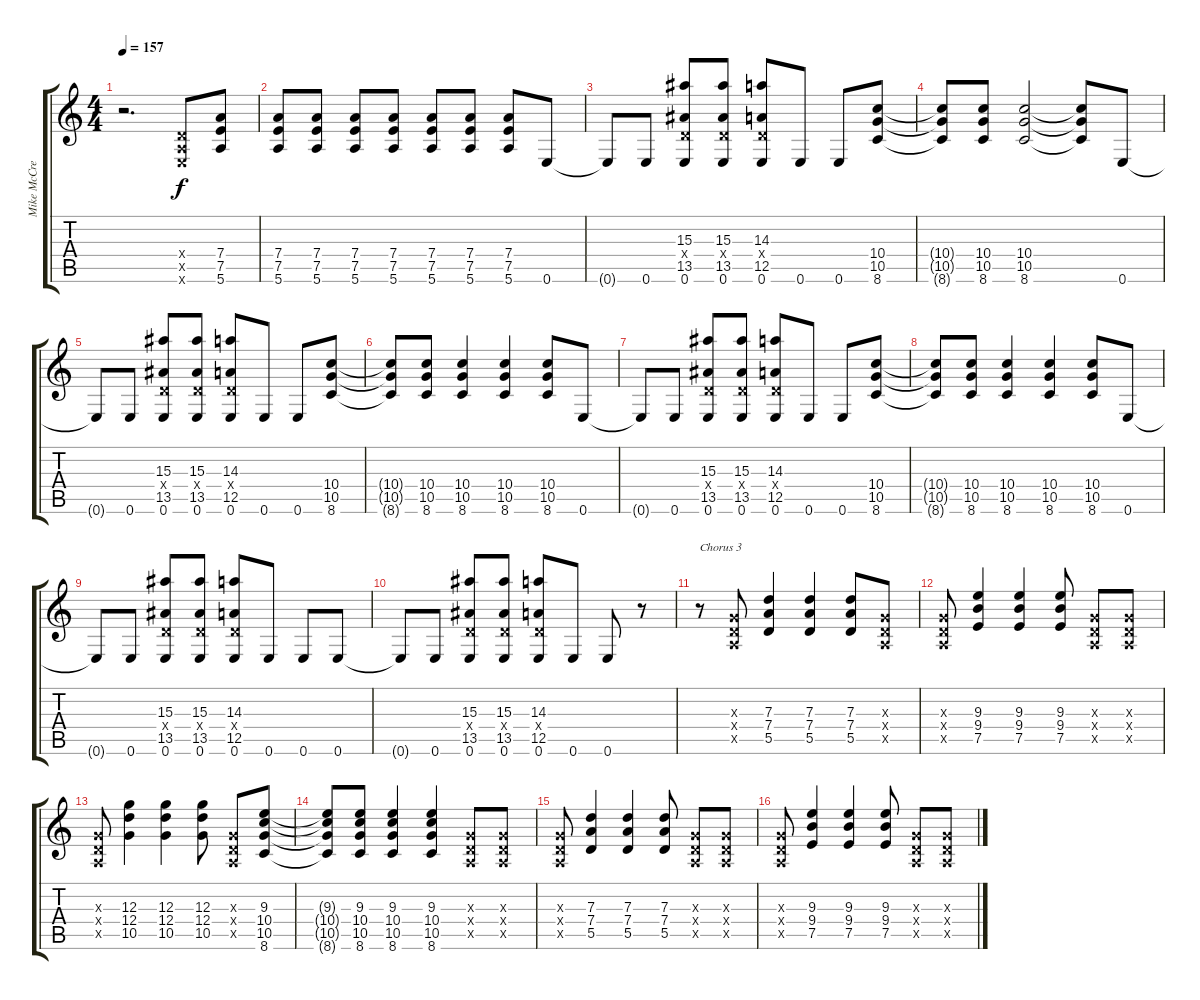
\track ("Mike McCready" "Mike McCre") {instrument overdrivenguitar}
\staff {score tabs}
\tuning (E4 B3 G3 D3 A2 E2) {hide}
\ts (4 4)
\tempo 157
\clef g2
\ks c
r.2{d dy f} (0.4{x} 0.5{x} 0.6{x}).8 (7.4 7.5 5.6).8 |
(7.4 7.5 5.6).8 (7.4 7.5 5.6).8 (7.4 7.5 5.6).8 (7.4 7.5 5.6).8 (7.4 7.5 5.6).8 (7.4 7.5 5.6).8 (7.4 7.5 5.6).8 0.6.8 |
0.6{t}.8 0.6.8 (15.3 0.4{x} 13.5 0.6).8 (15.3 0.4{x} 13.5 0.6).8 (14.3 0.4{x} 12.5 0.6).8 0.6.8 0.6.8 (10.4 10.5 8.6).8 |
(10.4{t} 10.5{t} 8.6{t}).8 (10.4 10.5 8.6).8 (10.4 10.5 8.6).2 (10.4{t} 10.5{t} 8.6{t}).8 0.6.8 |
0.6{t}.8 0.6.8 (15.3 0.4{x} 13.5 0.6).8 (15.3 0.4{x} 13.5 0.6).8 (14.3 0.4{x} 12.5 0.6).8 0.6.8 0.6.8 (10.4 10.5 8.6).8 |
(10.4{t} 10.5{t} 8.6{t}).8 (10.4 10.5 8.6).8 (10.4 10.5 8.6).4 (10.4 10.5 8.6).4 (10.4 10.5 8.6).8 0.6.8 |
0.6{t}.8 0.6.8 (15.3 0.4{x} 13.5 0.6).8 (15.3 0.4{x} 13.5 0.6).8 (14.3 0.4{x} 12.5 0.6).8 0.6.8 0.6.8 (10.4 10.5 8.6).8 |
(10.4{t} 10.5{t} 8.6{t}).8 (10.4 10.5 8.6).8 (10.4 10.5 8.6).4 (10.4 10.5 8.6).4 (10.4 10.5 8.6).8 0.6.8 |
0.6{t}.8 0.6.8 (15.3 0.4{x} 13.5 0.6).8 (15.3 0.4{x} 13.5 0.6).8 (14.3 0.4{x} 12.5 0.6).8 0.6.8 0.6.8 0.6.8 |
0.6{t}.8 0.6.8 (15.3 0.4{x} 13.5 0.6).8 (15.3 0.4{x} 13.5 0.6).8 (14.3 0.4{x} 12.5 0.6).8 0.6.8 0.6.8 r.8 |
r.8{txt "Chorus 3"} (0.3{x} 0.4{x} 0.5{x}).8 (7.3 7.4 5.5).4 (7.3 7.4 5.5).4 (7.3 7.4 5.5).8 (0.3{x} 0.4{x} 0.5{x}).8 |
(0.3{x} 0.4{x} 0.5{x}).8 (9.3 9.4 7.5).4 (9.3 9.4 7.5).4 (9.3 9.4 7.5).8 (0.3{x} 0.4{x} 0.5{x}).8 (0.3{x} 0.4{x} 0.5{x}).8 |
(0.3{x} 0.4{x} 0.5{x}).8 (12.3 12.4 10.5).4 (12.3 12.4 10.5).4 (12.3 12.4 10.5).8 (0.3{x} 0.4{x} 0.5{x}).8 (9.3 10.4 10.5 8.6).8 |
(9.3{t} 10.4{t} 10.5{t} 8.6{t}).8 (9.3 10.4 10.5 8.6).8 (9.3 10.4 10.5 8.6).4 (9.3 10.4 10.5 8.6).4 (0.3{x} 0.4{x} 0.5{x}).8 (0.3{x} 0.4{x} 0.5{x}).8 |
(0.3{x} 0.4{x} 0.5{x}).8 (7.3 7.4 5.5).4 (7.3 7.4 5.5).4 (7.3 7.4 5.5).8 (0.3{x} 0.4{x} 0.5{x}).8 (0.3{x} 0.4{x} 0.5{x}).8 |
(0.3{x} 0.4{x} 0.5{x}).8 (9.3 9.4 7.5).4 (9.3 9.4 7.5).4 (9.3 9.4 7.5).8 (0.3{x} 0.4{x} 0.5{x}).8 (0.3{x} 0.4{x} 0.5{x}).8
